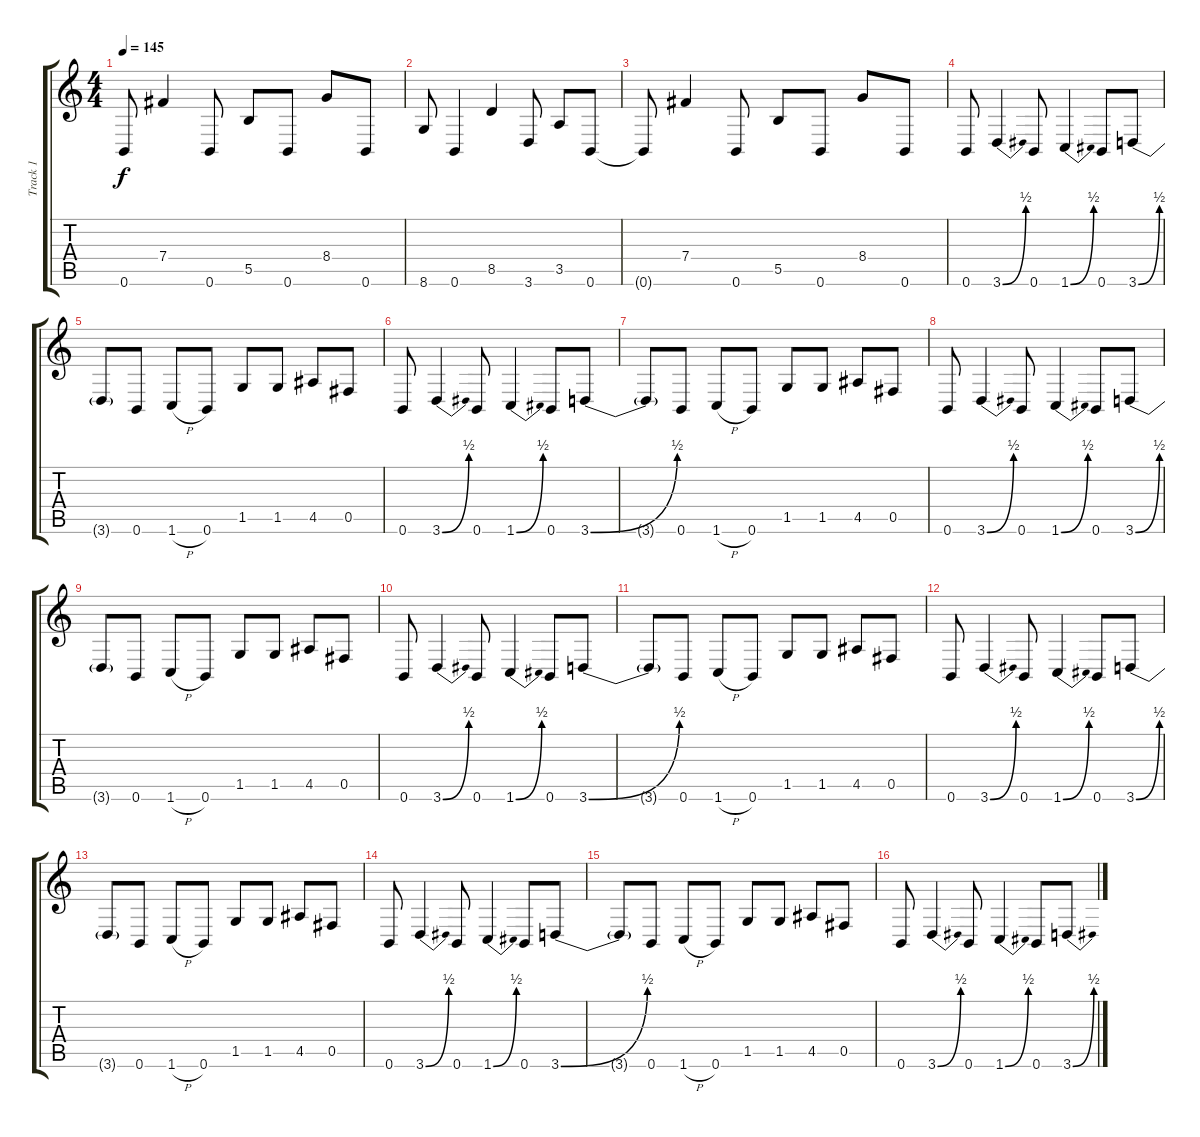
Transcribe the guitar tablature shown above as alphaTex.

\track ("Track 1" "Track 1") {instrument distortionguitar}
\staff {score tabs}
\tuning (Db4 Ab3 E3 B2 Gb2 B1) {hide}
\ts (4 4)
\tempo 145
\clef g2
\ks c
0.6{t}.8{dy f} 7.4.4 0.6.8 5.5.8 0.6.8 8.4.8 0.6.8 |
8.6.8 0.6.4 8.5.4 3.6.8 3.5.8 0.6.8 |
0.6{t}.8 7.4.4 0.6.8 5.5.8 0.6.8 8.4.8 0.6.8 |
0.6.8 3.6{be (bend 0 0 60 2)}.4 0.6.8 1.6{be (bend 0 0 60 2)}.4 0.6.8 3.6{be (bend 0 0 60 2)}.8 |
3.6{t}.8 0.6.8 1.6{h}.8 0.6.8 1.5.8 1.5.8 4.5.8 0.5.8 |
0.6.8 3.6{be (bend 0 0 60 2)}.4 0.6.8 1.6{be (bend 0 0 60 2)}.4 0.6.8 3.6{be (bend 0 0 60 2)}.8 |
3.6{t}.8 0.6.8 1.6{h}.8 0.6.8 1.5.8 1.5.8 4.5.8 0.5.8 |
0.6.8 3.6{be (bend 0 0 60 2)}.4 0.6.8 1.6{be (bend 0 0 60 2)}.4 0.6.8 3.6{be (bend 0 0 60 2)}.8 |
3.6{t}.8 0.6.8 1.6{h}.8 0.6.8 1.5.8 1.5.8 4.5.8 0.5.8 |
0.6.8 3.6{be (bend 0 0 60 2)}.4 0.6.8 1.6{be (bend 0 0 60 2)}.4 0.6.8 3.6{be (bend 0 0 60 2)}.8 |
3.6{t}.8 0.6.8 1.6{h}.8 0.6.8 1.5.8 1.5.8 4.5.8 0.5.8 |
0.6.8 3.6{be (bend 0 0 60 2)}.4 0.6.8 1.6{be (bend 0 0 60 2)}.4 0.6.8 3.6{be (bend 0 0 60 2)}.8 |
3.6{t}.8 0.6.8 1.6{h}.8 0.6.8 1.5.8 1.5.8 4.5.8 0.5.8 |
0.6.8 3.6{be (bend 0 0 60 2)}.4 0.6.8 1.6{be (bend 0 0 60 2)}.4 0.6.8 3.6{be (bend 0 0 60 2)}.8 |
3.6{t}.8 0.6.8 1.6{h}.8 0.6.8 1.5.8 1.5.8 4.5.8 0.5.8 |
0.6.8 3.6{be (bend 0 0 60 2)}.4 0.6.8 1.6{be (bend 0 0 60 2)}.4 0.6.8 3.6{be (bend 0 0 60 2)}.8
